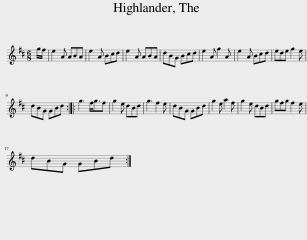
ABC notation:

X:1
L:1/8
M:6/8
I:linebreak $
K:D
V:1 treble
V:1
 g/f/ | e2 A ABA | e2 A Bcd | e2 A ABA | dBG Bcd | %5
 e2 A g2 A | e2 A Bcd | ede g2 e |$ dBG GBd :: g3 f<gf | %10
 g2 e dBd | g3 f2 e | dBG GBd | g2 e a2 f | g2 e dBd | %15
 gfg f2 e |$ dBG GBd :| %17
